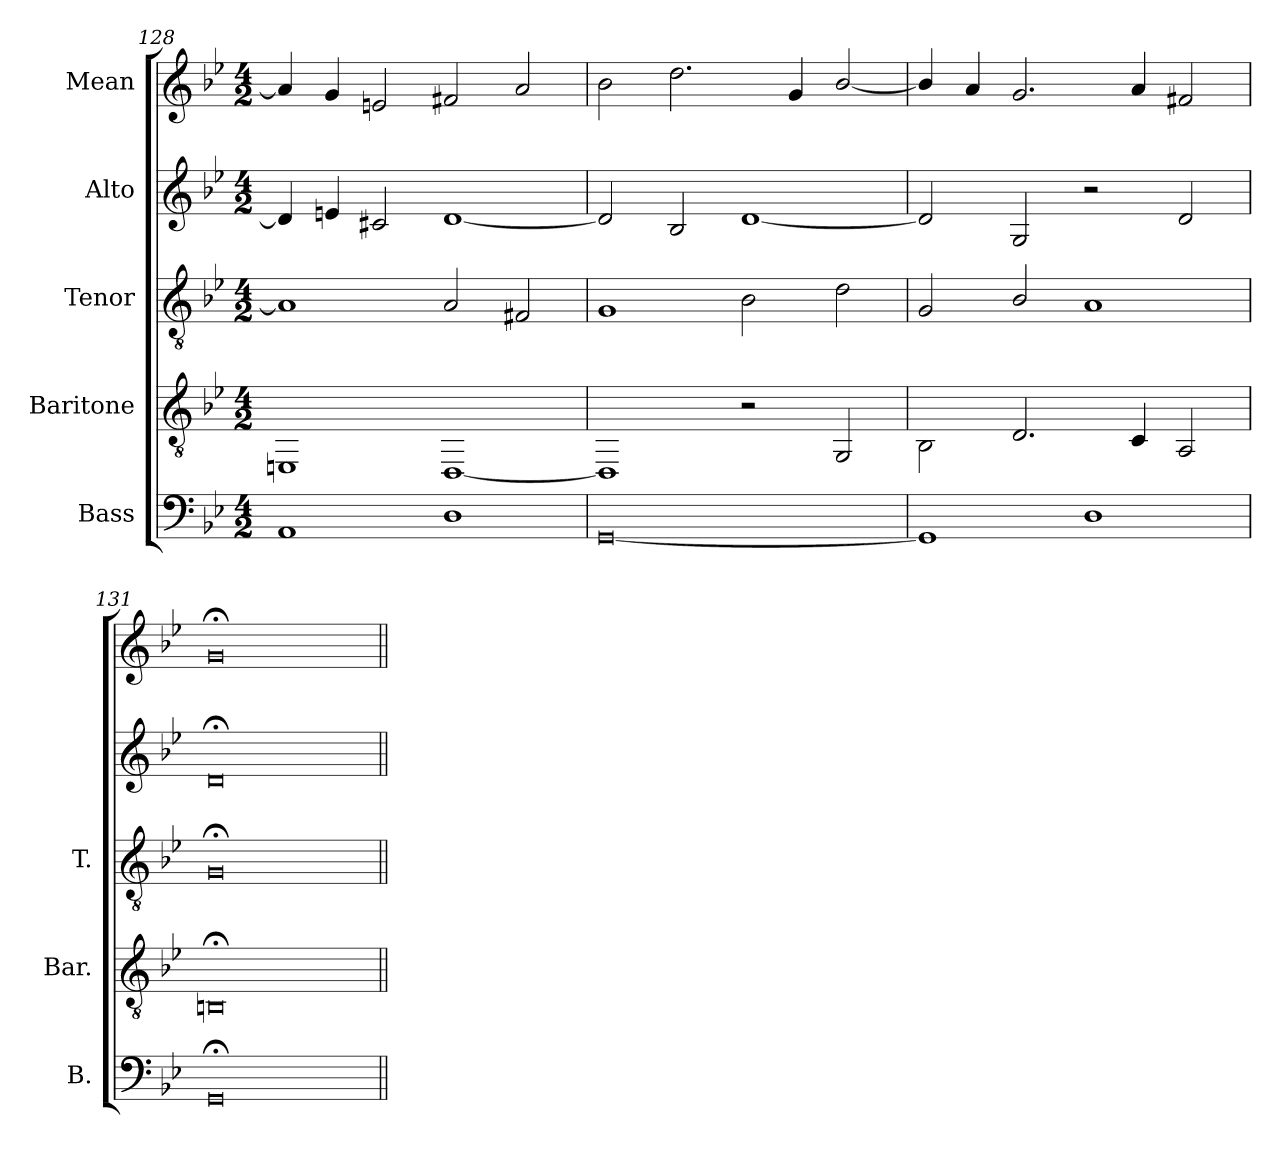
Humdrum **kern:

**kern	**kern	**kern	**kern	**kern
*part5	*part4	*part3	*part2	*part1
*staff5	*staff4	*staff3	*staff2	*staff1
*I"Bass	*I"Baritone	*I"Tenor	*I"Alto	*I"Mean
*I'B.	*I'Bar.	*I'T.	*	*
!!LO:LB:g=z
*clefF4	*clefGv2	*clefGv2	*clefG2	*clefG2
*	*	*ITrd7c12	*	*
*k[b-e-]	*k[b-e-]	*k[b-e-]	*k[b-e-]	*k[b-e-]
*B-:	*B-:	*B-:	*B-:	*B-:
*M4/2	*M4/2	*M4/2	*M4/2	*M4/2
=128	=128	=128	=128	=128
1AAi	1EEni	1AAi]	4di/]	4ai/]
.	.	.	4eni/	4gi/
.	.	.	2c#Xi/	2eni/
1Di	[1DDi	2AAi/	[1di	2f#Xi/
.	.	2FF#Xi/	.	2ai/
=129	=129	=129	=129	=129
[0GGi	1DDi]	1GGi	2di/]	2b-i\
.	.	.	2B-i/	2.ddi\
.	2r	2BB-i\	[1di	.
.	.	.	.	4gi/
.	2GGi/	2Di\	.	[2b-i/
=130	=130	=130	=130	=130
1GGi]	2BB-i\	2GGi/	2di/]	4b-i/]
.	.	.	.	4ai/
.	2.Di/	2BB-i/	2Gi/	2.gi/
1Di	.	1AAi	2r	.
.	4Ci/	.	.	4ai/
.	2AAi/	.	2di/	2f#Xi/
=131	=131	=131	=131	=131
0GG;i	0BBn;i	0GG;i	0d;i	0g;i
=||	=||	=||	=||	=||
*-	*-	*-	*-	*-
